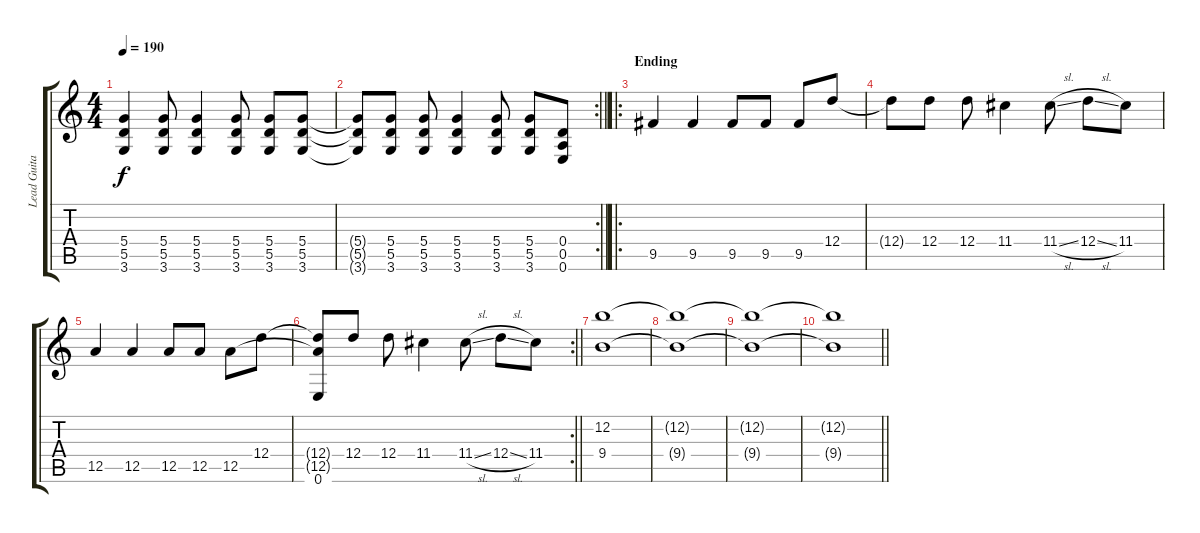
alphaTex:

\track ("Lead Guitar" "Lead Guita") {instrument distortionguitar}
\staff {score tabs}
\tuning (E4 B3 G3 D3 A2 E2) {hide}
\ts (4 4)
\tempo 190
\clef g2
\ks c
(5.4 5.5 3.6).4{dy f} (5.4 5.5 3.6).8 (5.4 5.5 3.6).4 (5.4 5.5 3.6).8 (5.4 5.5 3.6).8 (5.4 5.5 3.6).8 |
\rc 2
\barLineRight lightlight
(5.4{t} 5.5{t} 3.6{t}).8 (5.4 5.5 3.6).8 (5.4 5.5 3.6).8 (5.4 5.5 3.6).4 (5.4 5.5 3.6).8 (5.4 5.5 3.6).8 (0.4 0.5 0.6).8 |
\ro
\section ("" "Ending")
9.5.4 9.5.4 9.5.8 9.5.8 9.5.8 12.4.8 |
12.4{t}.8 12.4.8 12.4.8 11.4.4 11.4{sl}.8 12.4{sl}.8 11.4.8 |
12.5.4 12.5.4 12.5.8 12.5.8 12.5.8 12.4.8 |
\rc 2
\barLineRight lightlight
(12.4{t} 12.5{t} 0.6).8 12.4.8 12.4.8 11.4.4 11.4{sl}.8 12.4{sl}.8 11.4.8 |
(12.2 9.4).1 |
(12.2{t} 9.4{t}).1 |
(12.2{t} 9.4{t}).1{volume 0} |
\barLineRight lightlight
(12.2{t} 9.4{t}).1{volume 0}
